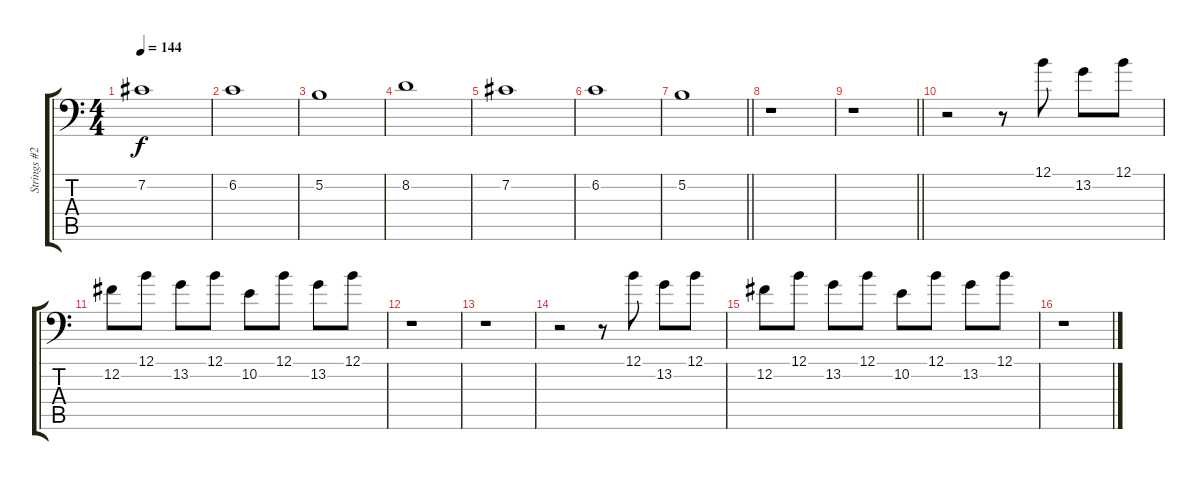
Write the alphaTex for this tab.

\track ("Strings #2" "Strings #2") {instrument violin}
\staff {score tabs}
\tuning (B3 Gb3 D3 A2 E2 A1) {hide}
\ts (4 4)
\tempo 144
\clef f4
\ks c
7.2.1{dy f} |
6.2.1 |
5.2.1 |
8.2.1 |
7.2.1 |
6.2.1 |
\barLineRight lightlight
5.2.1 |
r.1 |
\barLineRight lightlight
r.1 |
r.2{volume 13} r.8 12.1.8 13.2.8 12.1.8 |
12.2.8 12.1.8 13.2.8 12.1.8 10.2.8 12.1.8 13.2.8 12.1.8 |
r.1 |
r.1 |
r.2 r.8 12.1.8 13.2.8 12.1.8 |
12.2.8 12.1.8 13.2.8 12.1.8 10.2.8 12.1.8 13.2.8 12.1.8 |
r.1
